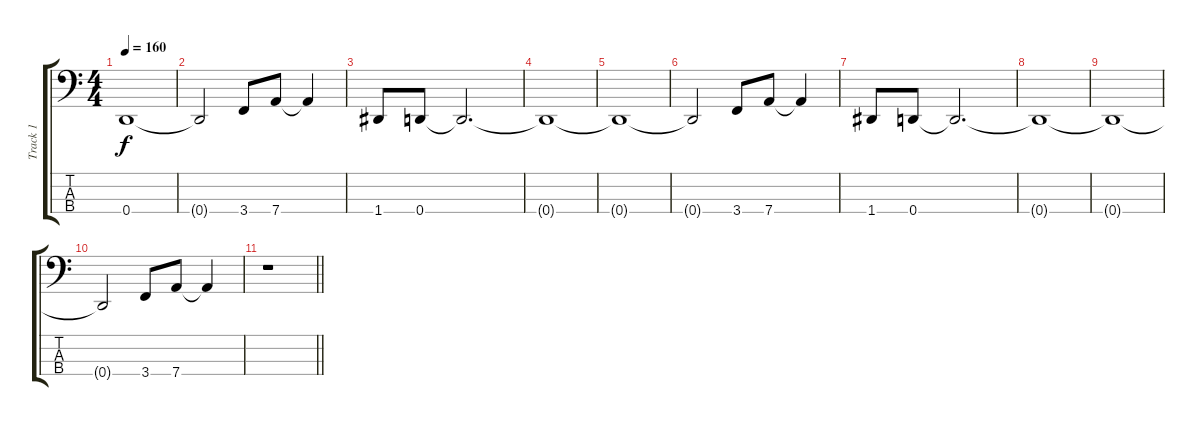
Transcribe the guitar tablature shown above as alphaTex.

\track ("Track 1" "Track 1") {instrument electricbasspick}
\staff {score tabs}
\tuning (G2 D2 A1 D1) {hide}
\ts (4 4)
\tempo 160
\clef f4
\ks c
0.4{t}.1{dy f} |
0.4{t}.2 3.4.8 7.4.8 7.4{t}.4 |
1.4.8 0.4.8 0.4{t}.2{d} |
0.4{t}.1 |
0.4{t}.1 |
0.4{t}.2 3.4.8 7.4.8 7.4{t}.4 |
1.4.8 0.4.8 0.4{t}.2{d} |
0.4{t}.1 |
0.4{t}.1 |
0.4{t}.2 3.4.8 7.4.8 7.4{t}.4 |
\barLineRight lightlight
r.1
